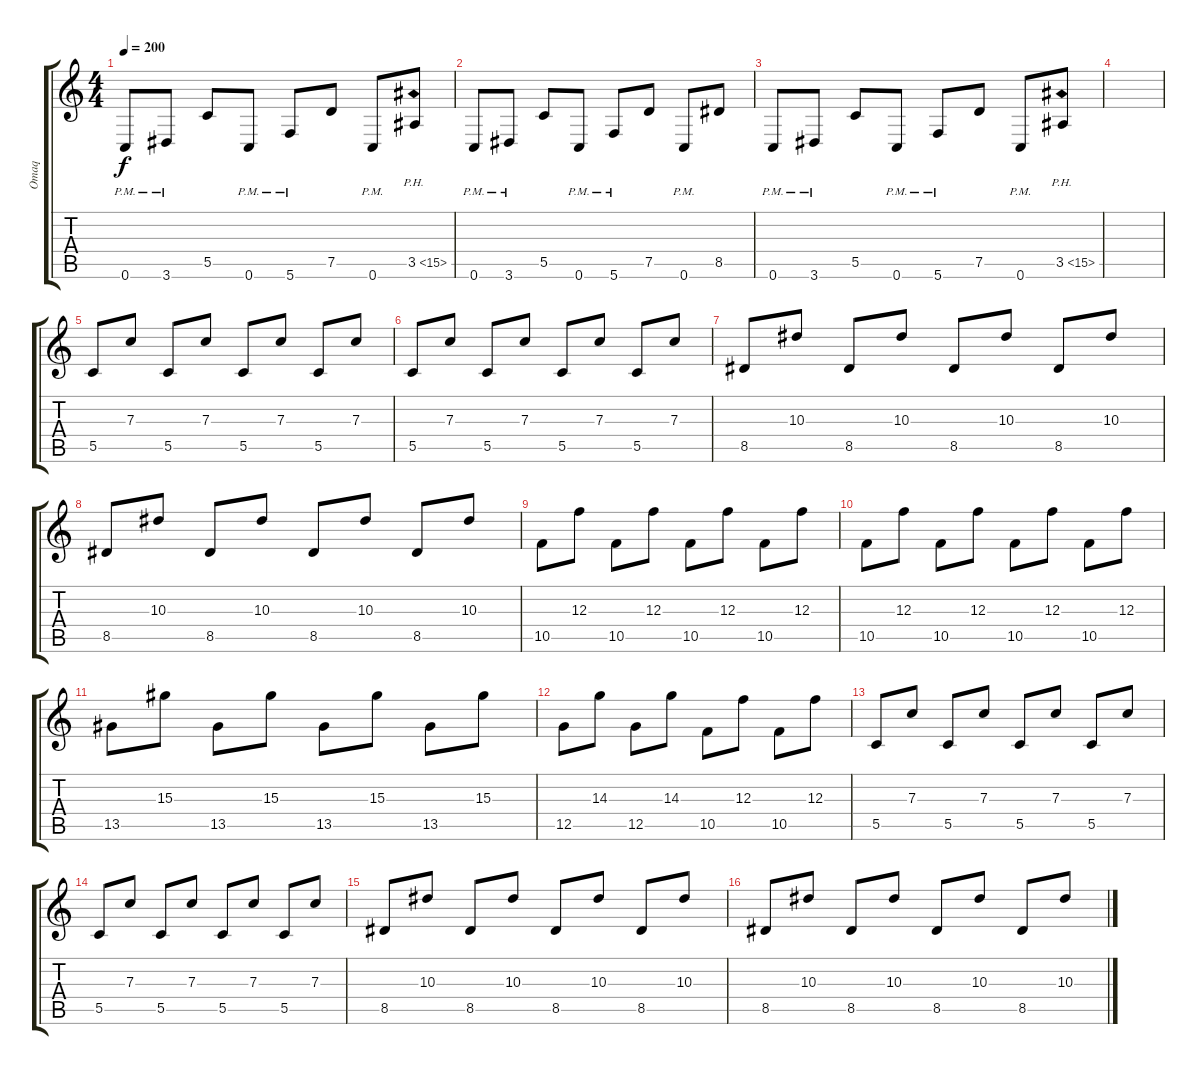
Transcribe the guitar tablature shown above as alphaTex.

\track ("Omaq" "Omaq") {instrument distortionguitar}
\staff {score tabs}
\tuning (D4 A3 F3 C3 G2 C2) {hide}
\ts (4 4)
\tempo 200
\clef g2
\ks c
0.6{pm}.8{dy f} 3.6{pm}.8 5.5.8 0.6{pm}.8 5.6{pm}.8 7.5.8 0.6{pm}.8 3.5{ph 12}.8 |
0.6{pm}.8 3.6{pm}.8 5.5.8 0.6{pm}.8 5.6{pm}.8 7.5.8 0.6{pm}.8 8.5.8 |
0.6{pm}.8 3.6{pm}.8 5.5.8 0.6{pm}.8 5.6{pm}.8 7.5.8 0.6{pm}.8 3.5{ph 12}.8 |
|
5.5.8 7.3.8 5.5.8 7.3.8 5.5.8 7.3.8 5.5.8 7.3.8 |
5.5.8 7.3.8 5.5.8 7.3.8 5.5.8 7.3.8 5.5.8 7.3.8 |
8.5.8 10.3.8 8.5.8 10.3.8 8.5.8 10.3.8 8.5.8 10.3.8 |
8.5.8 10.3.8 8.5.8 10.3.8 8.5.8 10.3.8 8.5.8 10.3.8 |
10.5.8 12.3.8 10.5.8 12.3.8 10.5.8 12.3.8 10.5.8 12.3.8 |
10.5.8 12.3.8 10.5.8 12.3.8 10.5.8 12.3.8 10.5.8 12.3.8 |
13.5.8 15.3.8 13.5.8 15.3.8 13.5.8 15.3.8 13.5.8 15.3.8 |
12.5.8 14.3.8 12.5.8 14.3.8 10.5.8 12.3.8 10.5.8 12.3.8 |
5.5.8 7.3.8 5.5.8 7.3.8 5.5.8 7.3.8 5.5.8 7.3.8 |
5.5.8 7.3.8 5.5.8 7.3.8 5.5.8 7.3.8 5.5.8 7.3.8 |
8.5.8 10.3.8 8.5.8 10.3.8 8.5.8 10.3.8 8.5.8 10.3.8 |
8.5.8 10.3.8 8.5.8 10.3.8 8.5.8 10.3.8 8.5.8 10.3.8
